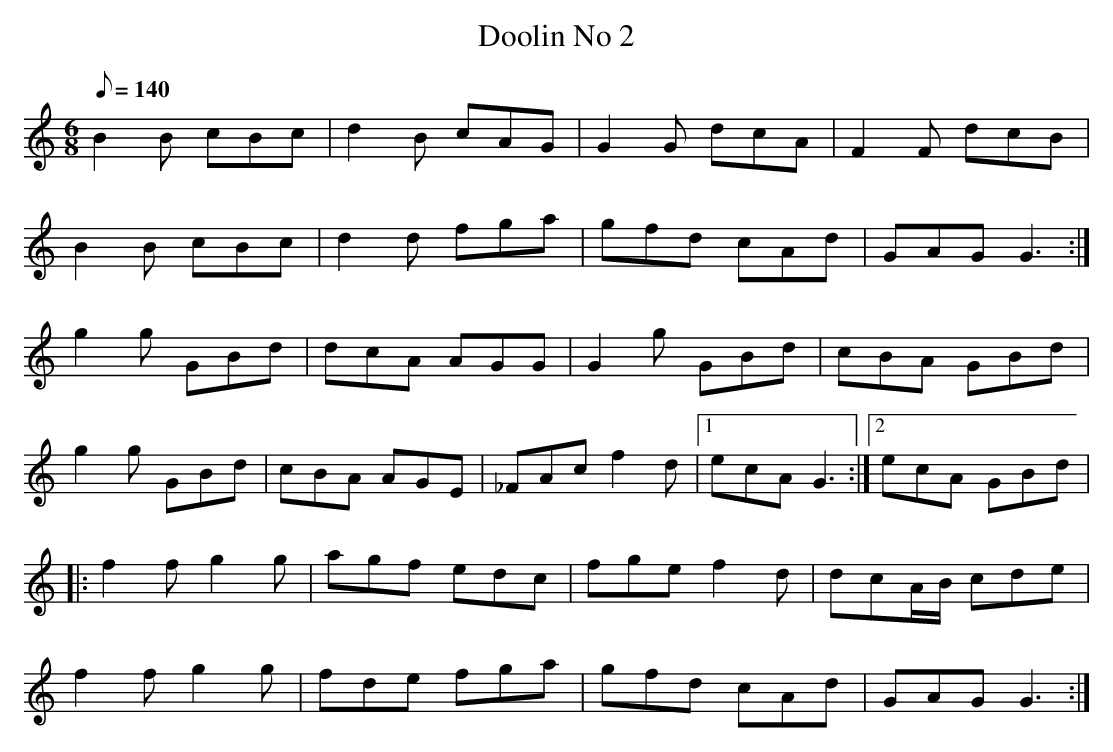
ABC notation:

X:1
T:Doolin No 2
M:6/8
L:1/8
Q:140
K:C
B2B cBc|d2B cAG|G2G dcA|F2F dcB|!
B2B cBc|d2d fga|gfd cAd|GAG G3:|!
g2g GBd|dcA AGG|G2g GBd|cBA GBd|!
g2g GBd|cBA AGE|_FAc f2d|1 ecA G3:|2 ecA GBd|!
|:f2f g2g|agf edc|fge f2d|dcA/2B/2 cde|!
f2f g2g|fde fga|gfd cAd|GAG G3:|!
